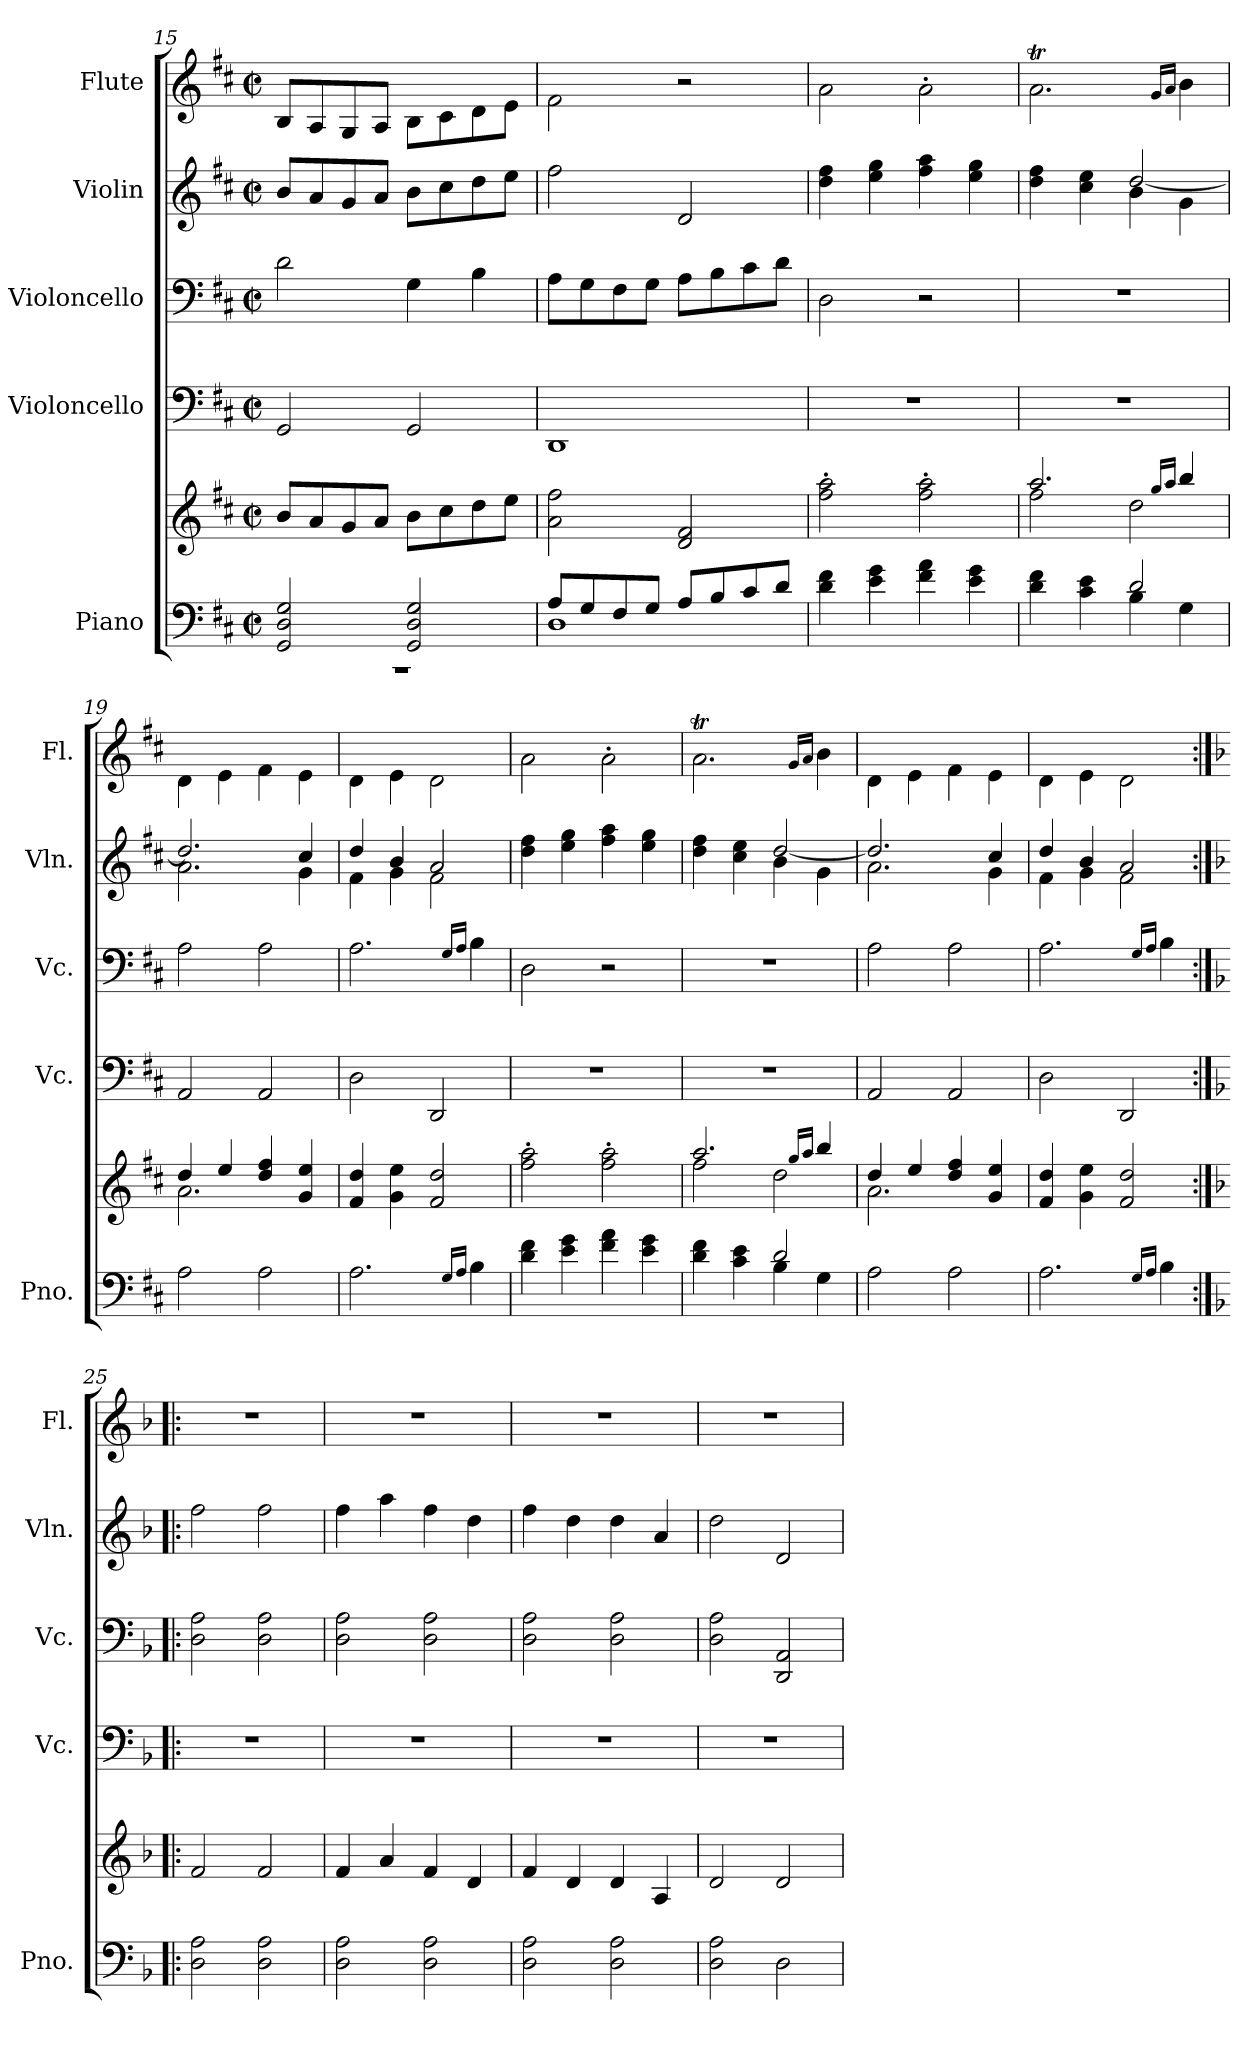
**kern	**kern	**kern	**kern	**kern	**kern
*part5	*part5	*part4	*part3	*part2	*part1
*staff6	*staff5	*staff4	*staff3	*staff2	*staff1
*I"Piano	*	*I"Violoncello	*I"Violoncello	*I"Violin	*I"Flute
*I'Pno.	*	*I'Vc.	*I'Vc.	*I'Vln.	*I'Fl.
*clefF4	*clefG2	*clefF4	*clefF4	*clefG2	*clefG2
*	*	*	*	*	*ITrd-7c-12
*k[f#c#]	*k[f#c#]	*k[f#c#]	*k[f#c#]	*k[f#c#]	*k[f#c#]
*M2/2	*M2/2	*M2/2	*M2/2	*M2/2	*M2/2
*met(c|)	*met(c|)	*met(c|)	*met(c|)	*met(c|)	*met(c|)
=15	=15	=15	=15	=15	=15
*^	*	*	*	*	*
2GG/ 2D/ 2G/	1r	8b/L	2GG/	2d\	8b/L	8b/L
.	.	8a/	.	.	8a/	8a/
.	.	8g/	.	.	8g/	8g/
.	.	8a/J	.	.	8a/J	8a/J
2GG/ 2D/ 2G/	.	8b\L	2GG/	4G\	8b\L	8b\L
.	.	8cc#\	.	.	8cc#\	8cc#\
.	.	8dd\	.	4B\	8dd\	8dd\
.	.	8ee\J	.	.	8ee\J	8ee\J
=16	=16	=16	=16	=16	=16	=16
8A/L	1D	2a\ 2ff#\	1DD	8A\L	2ff#\	2ff#\
8G/	.	.	.	8G\	.	.
8F#/	.	.	.	8F#\	.	.
8G/J	.	.	.	8G\J	.	.
8A/L	.	2d/ 2f#/	.	8A\L	2d/	2r
8B/	.	.	.	8B\	.	.
8c#/	.	.	.	8c#\	.	.
8d/J	.	.	.	8d\J	.	.
*v	*v	*	*	*	*	*
!!LO:PB:g=z
=17	=17	=17	=17	=17	=17
4d\ 4f#\	2ff#\' 2aa\'	1r	2D\	4dd\ 4ff#\	2aa\
4e\ 4g\	.	.	.	4ee\ 4gg\	.
4f#\ 4a\	2ff#\' 2aa\'	.	2r	4ff#\ 4aa\	2aa'\
4e\ 4g\	.	.	.	4ee\ 4gg\	.
=18	=18	=18	=18	=18	=18
*^	*^	*	*	*^	*
4d\ 4f#\	2ryy	2.aa/	2ff#\	1r	1r	4dd\ 4ff#\	2ryy	2.aaT\
4c#\ 4e\	.	.	.	.	.	4cc#\ 4ee\	.	.
4B\	2d/	.	2dd\	.	.	4b\	[2dd/	.
.	.	16qgg/LL	.	.	.	.	.	16qgg/LL
.	.	16qaa/JJ	.	.	.	.	.	16qaa/JJ
4G\	.	4bb/	.	.	.	4g\	.	4bb\
*v	*v	*	*	*	*	*	*	*
=19	=19	=19	=19	=19	=19	=19	=19
2A\	4dd/	2.a\	2AA/	2A\	2.a\	2.dd/]	4dd\
.	4ee/	.	.	.	.	.	4ee\
2A\	4dd/ 4ff#/	.	2AA/	2A\	.	.	4ff#\
.	4g/ 4ee/	4ryy	.	.	4g\	4cc#/	4ee\
*	*v	*v	*	*	*	*	*
=20	=20	=20	=20	=20	=20	=20
2.A\	4f#/ 4dd/	2D\	2.A\	4f#\	4dd/	4dd\
.	4g\ 4ee\	.	.	4g\	4b/	4ee\
.	2f#/ 2dd/	2DD/	.	2f#\	2a/	2dd\
16qG/LL	.	.	16qG/LL	.	.	.
16qA/JJ	.	.	16qA/JJ	.	.	.
4B\	.	.	4B\	.	.	.
*	*	*	*	*v	*v	*
=21	=21	=21	=21	=21	=21
4d\ 4f#\	2ff#\' 2aa\'	1r	2D\	4dd\ 4ff#\	2aa\
4e\ 4g\	.	.	.	4ee\ 4gg\	.
4f#\ 4a\	2ff#\' 2aa\'	.	2r	4ff#\ 4aa\	2aa'\
4e\ 4g\	.	.	.	4ee\ 4gg\	.
=22	=22	=22	=22	=22	=22
*^	*^	*	*	*^	*
4d\ 4f#\	2ryy	2.aa/	2ff#\	1r	1r	4dd\ 4ff#\	2ryy	2.aaT\
4c#\ 4e\	.	.	.	.	.	4cc#\ 4ee\	.	.
4B\	2d/	.	2dd\	.	.	4b\	[2dd/	.
.	.	16qgg/LL	.	.	.	.	.	16qgg/LL
.	.	16qaa/JJ	.	.	.	.	.	16qaa/JJ
4G\	.	4bb/	.	.	.	4g\	.	4bb\
*v	*v	*	*	*	*	*	*	*
=23	=23	=23	=23	=23	=23	=23	=23
2A\	4dd/	2.a\	2AA/	2A\	2.a\	2.dd/]	4dd\
.	4ee/	.	.	.	.	.	4ee\
2A\	4dd/ 4ff#/	.	2AA/	2A\	.	.	4ff#\
.	4g/ 4ee/	4ryy	.	.	4g\	4cc#/	4ee\
*	*v	*v	*	*	*	*	*
!!LO:LB:g=z
=24	=24	=24	=24	=24	=24	=24
2.A\	4f#/ 4dd/	2D\	2.A\	4f#\	4dd/	4dd\
.	4g\ 4ee\	.	.	4g\	4b/	4ee\
.	2f#/ 2dd/	2DD/	.	2f#\	2a/	2dd\
16qG/LL	.	.	16qG/LL	.	.	.
16qA/JJ	.	.	16qA/JJ	.	.	.
4B\	.	.	4B\	.	.	.
*	*	*	*	*v	*v	*
=25:|!|:	=25:|!|:	=25:|!|:	=25:|!|:	=25:|!|:	=25:|!|:
*k[b-]	*k[b-]	*k[b-]	*k[b-]	*k[b-]	*k[b-]
2D\ 2A\	2f/	1r	2D\ 2A\	2ff\	1r
2D\ 2A\	2f/	.	2D\ 2A\	2ff\	.
=26	=26	=26	=26	=26	=26
2D\ 2A\	4f/	1r	2D\ 2A\	4ff\	1r
.	4a/	.	.	4aa\	.
2D\ 2A\	4f/	.	2D\ 2A\	4ff\	.
.	4d/	.	.	4dd\	.
=27	=27	=27	=27	=27	=27
2D\ 2A\	4f/	1r	2D\ 2A\	4ff\	1r
.	4d/	.	.	4dd\	.
2D\ 2A\	4d/	.	2D\ 2A\	4dd\	.
.	4A/	.	.	4a/	.
=28	=28	=28	=28	=28	=28
2D\ 2A\	2d/	1r	2D\ 2A\	2dd\	1r
2D\	2d/	.	2DD/ 2AA/	2d/	.
=	=	=	=	=	=
*-	*-	*-	*-	*-	*-
